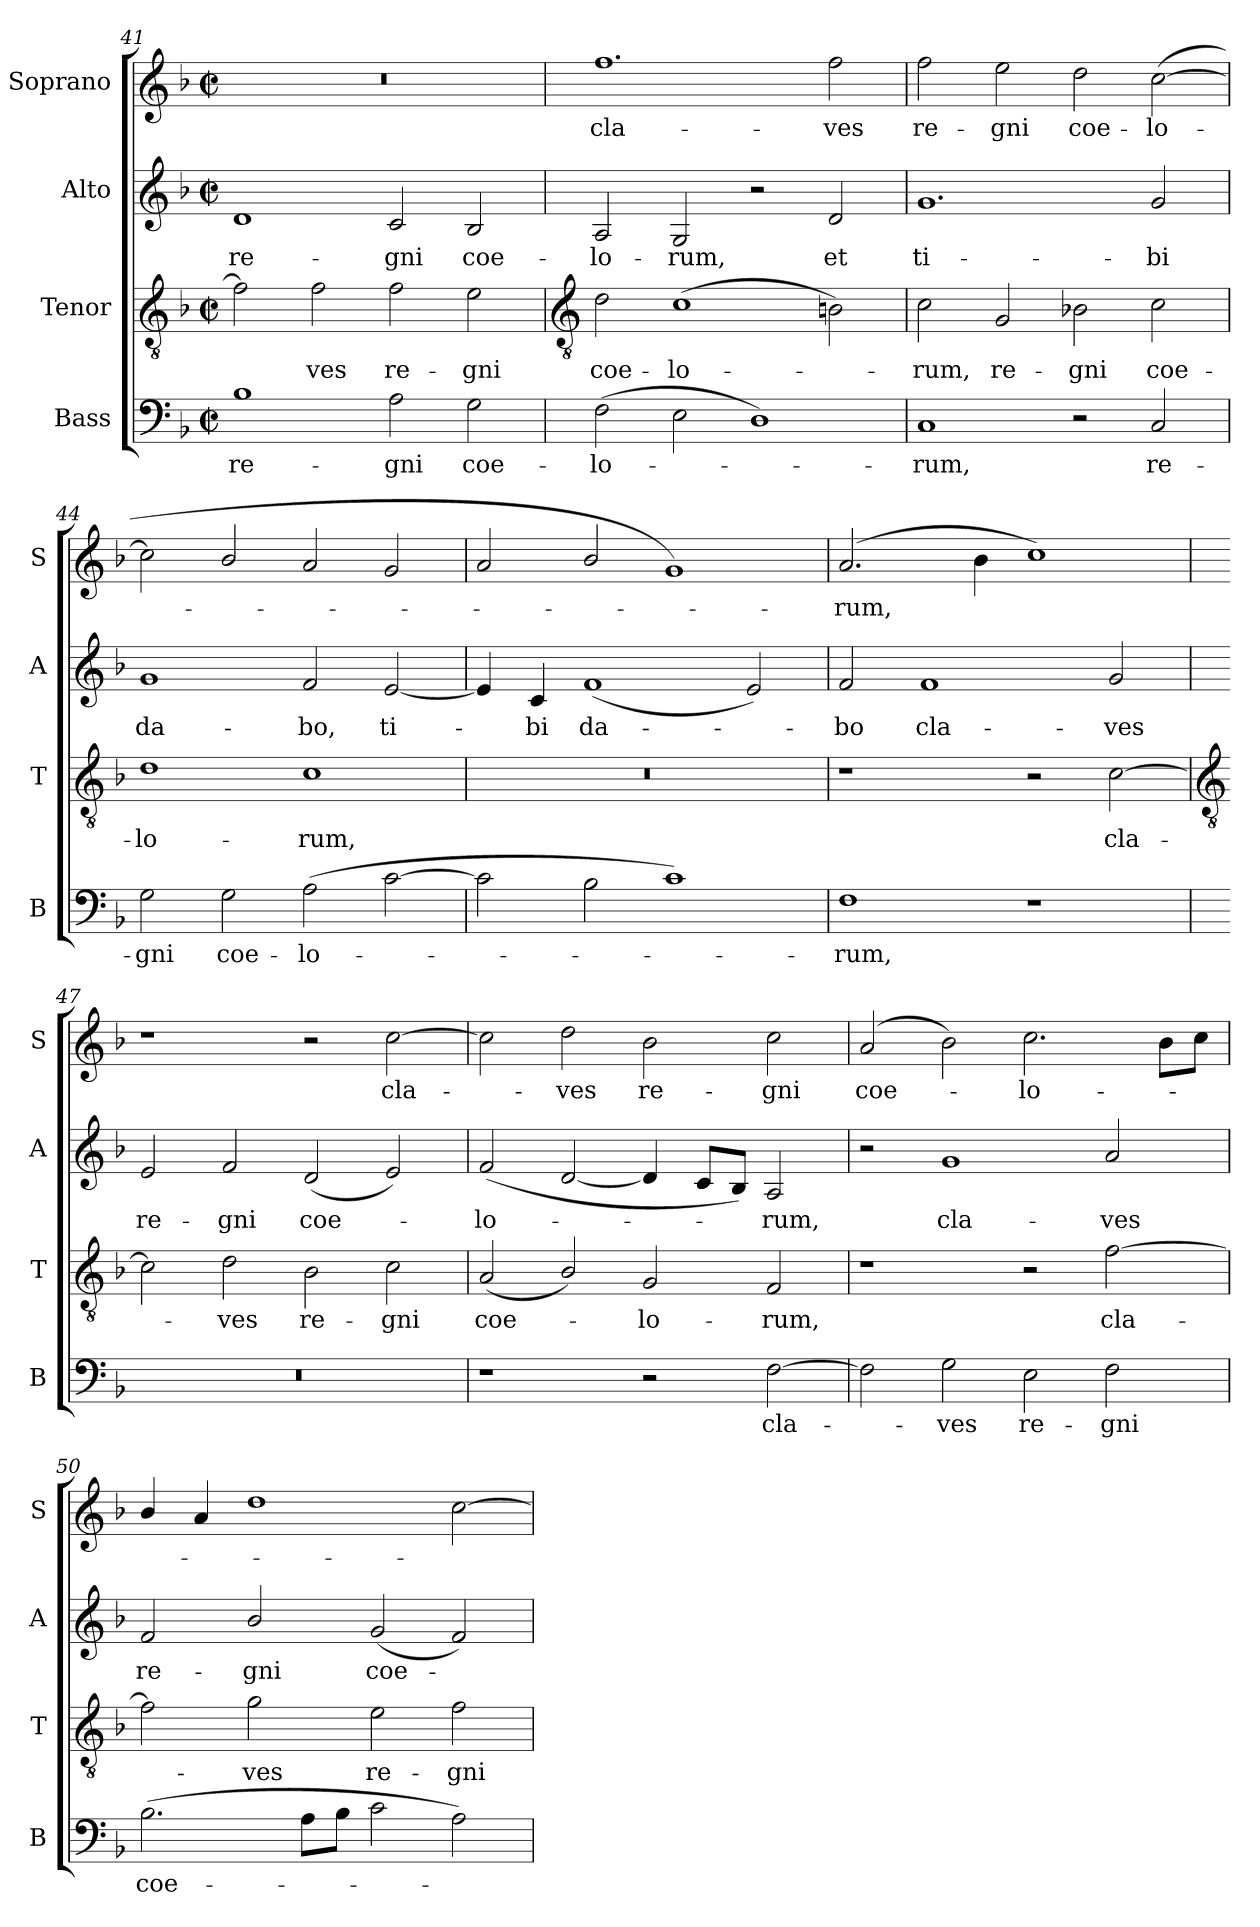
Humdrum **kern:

**kern	**text	**kern	**text	**kern	**text	**kern	**text
*part4	*part4	*part3	*part3	*part2	*part2	*part1	*part1
*staff4	*staff4	*staff3	*staff3	*staff2	*staff2	*staff1	*staff1
*I"Bass	*	*I"Tenor	*	*I"Alto	*	*I"Soprano	*
*I'B	*	*I'T	*	*I'A	*	*I'S	*
*clefF4	*	*clefGv2	*	*clefG2	*	*clefG2	*
*k[b-]	*	*k[b-]	*	*k[b-]	*	*k[b-]	*
*F:	*	*F:	*	*F:	*	*F:	*
*M4/2	*	*M4/2	*	*M4/2	*	*M4/2	*
*met(c|)	*	*met(c|)	*	*met(c|)	*	*met(c|)	*
=41	=41	=41	=41	=41	=41	=41	=41
!	!LO:LY:b	!	!	!	!LO:LY:b	!	!
1B-	re-	2f]	.	1d	re-	0r	.
!	!	!	!LO:LY:b	!	!	!	!
.	.	2f	ves	.	.	.	.
!	!LO:LY:b	!	!LO:LY:b	!	!LO:LY:b	!	!
2A	-gni	2f	re-	2c	-gni	.	.
!	!LO:LY:b	!	!LO:LY:b	!	!LO:LY:b	!	!
2G	coe-	2e	-gni	2B-	coe-	.	.
!!LO:LB:g=z
=42	=42	=42	=42	=42	=42	=42	=42
*	*	*clefGv2	*	*	*	*	*
!	!LO:LY:b	!	!LO:LY:b	!	!LO:LY:b	!	!LO:LY:b
(>2F	-lo-	2d	coe-	2A	-lo-	1.ff	cla-
!	!	!	!LO:LY:b	!	!LO:LY:b	!	!
2E	.	(>1c	-lo-	2G	-rum,	.	.
1D)	.	.	.	2r	.	.	.
!	!	!	!	!	!LO:LY:b	!	!LO:LY:b
.	.	2Bn)	.	2d	et	2ff	-ves
=43	=43	=43	=43	=43	=43	=43	=43
!	!LO:LY:b	!	!LO:LY:b	!	!LO:LY:b	!	!LO:LY:b
1C	rum,	2c	rum,	1.g	ti-	2ff	re-
!	!	!	!LO:LY:b	!	!	!	!LO:LY:b
.	.	2G	re-	.	.	2ee	-gni
!	!	!	!LO:LY:b	!	!	!	!LO:LY:b
2r	.	2B-X	-gni	.	.	2dd	coe-
!	!LO:LY:b	!	!LO:LY:b	!	!LO:LY:b	!	!LO:LY:b
2C	re-	2c	coe-	2g	-bi	(<[2cc	-lo-
=44	=44	=44	=44	=44	=44	=44	=44
!	!LO:LY:b	!	!LO:LY:b	!	!LO:LY:b	!	!
2G	-gni	1d	-lo-	1g	da-	2cc]	.
!	!LO:LY:b	!	!	!	!	!	!
2G	coe-	.	.	.	.	2b-/	.
!	!LO:LY:b	!	!LO:LY:b	!	!LO:LY:b	!	!
(>2A	-lo-	1c	-rum,	2f	-bo,	2a	.
!	!	!	!	!	!LO:LY:b	!	!
[2c	.	.	.	[2e	ti-	2g	.
=45	=45	=45	=45	=45	=45	=45	=45
2c]	.	0r	.	4e]	.	2a	.
!	!	!	!	!	!LO:LY:b	!	!
.	.	.	.	4c	bi	.	.
!	!	!	!	!	!LO:LY:b	!	!
2B-	.	.	.	(<1f	da-	2b-/	.
1c)	.	.	.	.	.	1g)	.
.	.	.	.	2e)	.	.	.
=46	=46	=46	=46	=46	=46	=46	=46
!	!LO:LY:b	!	!	!	!LO:LY:b	!	!LO:LY:b
1F	rum,	1r	.	2f	bo	(>2.a	rum,
!	!	!	!	!	!LO:LY:b	!	!
.	.	.	.	1f	cla-	.	.
.	.	.	.	.	.	4b-	.
1r	.	2r	.	.	.	1cc)	.
!	!	!	!LO:LY:b	!	!LO:LY:b	!	!
.	.	[2c	cla-	2g	-ves	.	.
!!LO:LB:g=z
=47	=47	=47	=47	=47	=47	=47	=47
*	*	*clefGv2	*	*	*	*	*
!	!	!	!	!	!LO:LY:b	!	!
0r	.	2c]	.	2e	re-	1r	.
!	!	!	!LO:LY:b	!	!LO:LY:b	!	!
.	.	2d	ves	2f	-gni	.	.
!	!	!	!LO:LY:b	!	!LO:LY:b	!	!
.	.	2B-	re-	(<2d	coe-	2r	.
!	!	!	!LO:LY:b	!	!	!	!LO:LY:b
.	.	2c	-gni	2e)	.	[2cc	cla-
=48	=48	=48	=48	=48	=48	=48	=48
!	!	!	!LO:LY:b	!	!LO:LY:b	!	!
1r	.	(<2A	coe-	(<2f	lo-	2cc]	.
!	!	!	!	!	!	!	!LO:LY:b
.	.	2B-/)	.	[2d	.	2dd	ves
!	!	!	!LO:LY:b	!	!	!	!LO:LY:b
2r	.	2G	lo-	4d]	.	2b-	re-
.	.	.	.	8cL	.	.	.
.	.	.	.	8B-J)	.	.	.
!	!LO:LY:b	!	!LO:LY:b	!	!LO:LY:b	!	!LO:LY:b
[2F	cla-	2F	-rum,	2A	rum,	2cc	-gni
=49	=49	=49	=49	=49	=49	=49	=49
!	!	!	!	!	!	!	!LO:LY:b
2F]	.	1r	.	2r	.	(<2a	coe-
!	!LO:LY:b	!	!	!	!LO:LY:b	!	!
2G	ves	.	.	1g	cla-	2b-)	.
!	!LO:LY:b	!	!	!	!	!	!LO:LY:b
2E	re-	2r	.	.	.	2.cc	lo-
!	!LO:LY:b	!	!LO:LY:b	!	!LO:LY:b	!	!
2F	-gni	[2f	cla-	2a	-ves	.	.
.	.	.	.	.	.	8b-L	.
.	.	.	.	.	.	8ccJ	.
=50	=50	=50	=50	=50	=50	=50	=50
!	!LO:LY:b	!	!	!	!LO:LY:b	!	!
(>2.B-	coe-	2f]	.	2f	re-	4b-/	.
.	.	.	.	.	.	4a	.
!	!	!	!LO:LY:b	!	!LO:LY:b	!	!
.	.	2g	ves	2b-/	-gni	1dd	.
8AL	.	.	.	.	.	.	.
8B-J	.	.	.	.	.	.	.
!	!	!	!LO:LY:b	!	!LO:LY:b	!	!
2c	.	2e	re-	(<2g	coe-	.	.
!	!	!	!LO:LY:b	!	!	!	!
2A)	.	2f	-gni	2f)	.	[2cc	.
=	=	=	=	=	=	=	=
*-	*-	*-	*-	*-	*-	*-	*-
